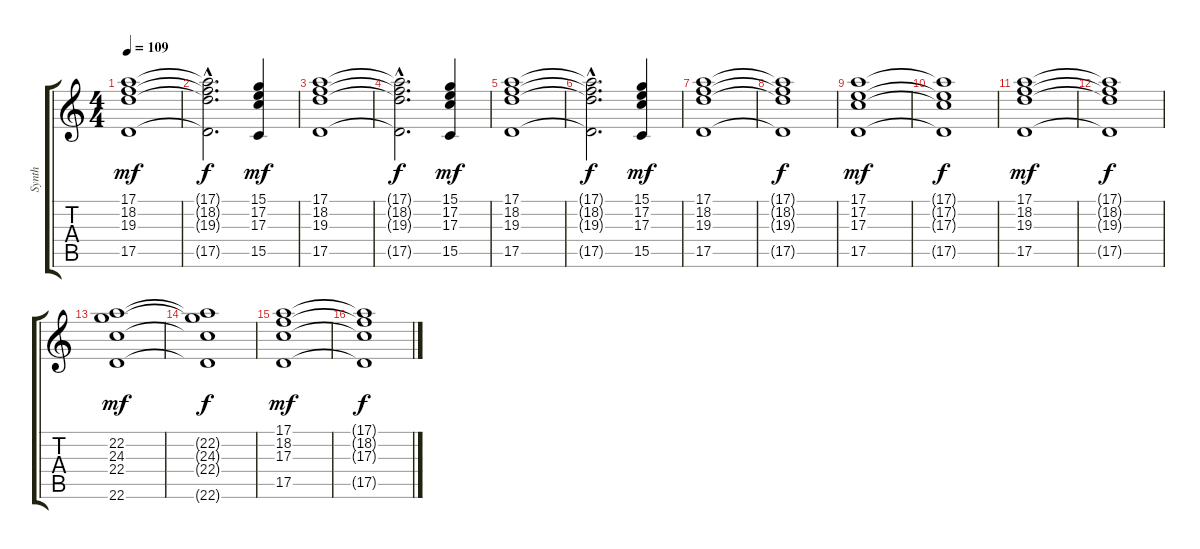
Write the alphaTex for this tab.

\track ("Synth" "Synth") {instrument choiraahs}
\staff {score tabs}
\tuning (E4 B3 G3 D3 A2 E2) {hide}
\ts (4 4)
\tempo 109
\clef g2
\ks c
(17.1 18.2 19.3 17.5).1{dy mf instrument drawbarorgan} |
(17.1{hac t} 18.2{hac t} 19.3{hac t} 17.5{hac t}).2{d dy f} (15.1 17.2 17.3 15.5).4{dy mf} |
(17.1 18.2 19.3 17.5).1 |
(17.1{hac t} 18.2{hac t} 19.3{hac t} 17.5{hac t}).2{d dy f} (15.1 17.2 17.3 15.5).4{dy mf} |
(17.1 18.2 19.3 17.5).1 |
(17.1{hac t} 18.2{hac t} 19.3{hac t} 17.5{hac t}).2{d dy f} (15.1 17.2 17.3 15.5).4{dy mf} |
(17.1 18.2 19.3 17.5).1 |
(17.1{t} 18.2{t} 19.3{t} 17.5{t}).1{dy f} |
(17.1 17.2 17.3 17.5).1{dy mf} |
(17.1{t} 17.2{t} 17.3{t} 17.5{t}).1{dy f} |
(17.1 18.2 19.3 17.5).1{dy mf} |
(17.1{t} 18.2{t} 19.3{t} 17.5{t}).1{dy f} |
(22.2 24.3 22.4 22.6).1{dy mf} |
(22.2{t} 24.3{t} 22.4{t} 22.6{t}).1{dy f} |
(17.1 18.2 17.3 17.5).1{dy mf} |
(17.1{t} 18.2{t} 17.3{t} 17.5{t}).1{dy f}
